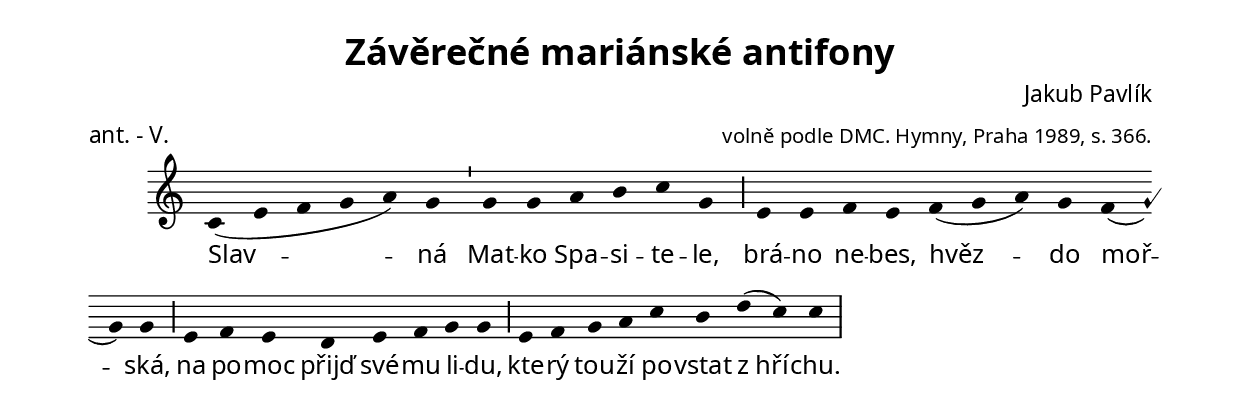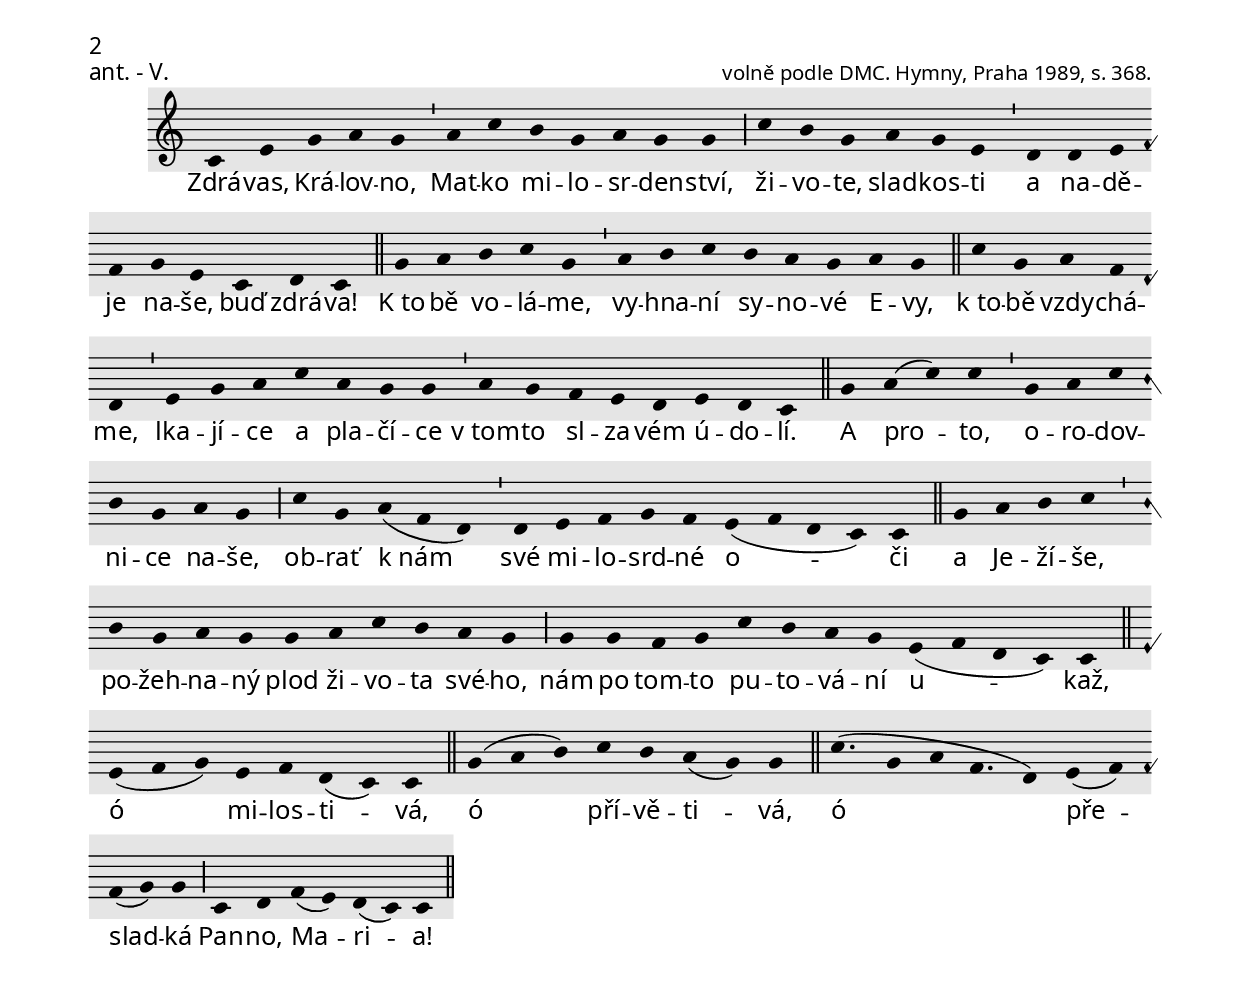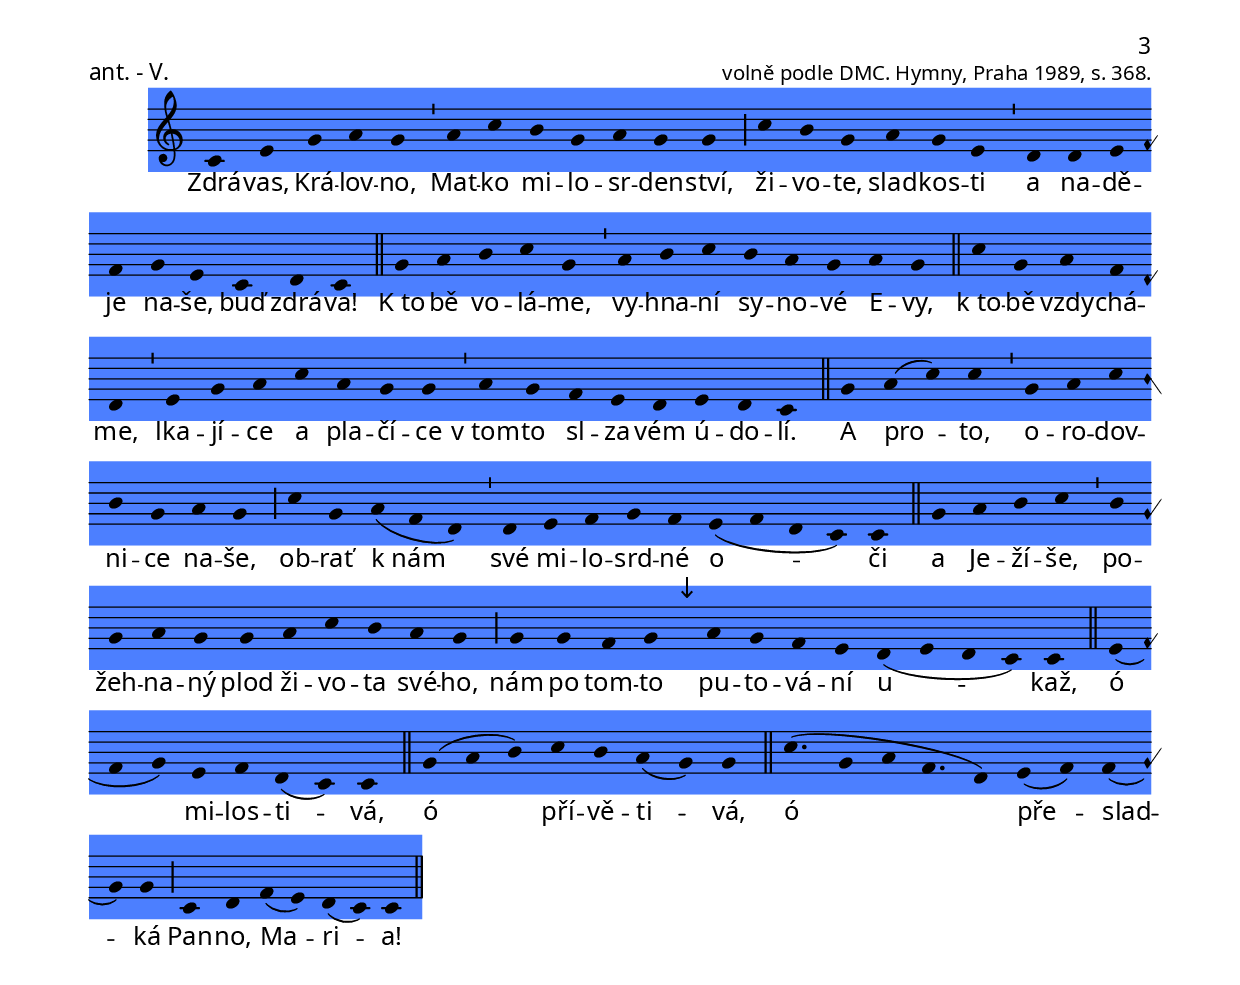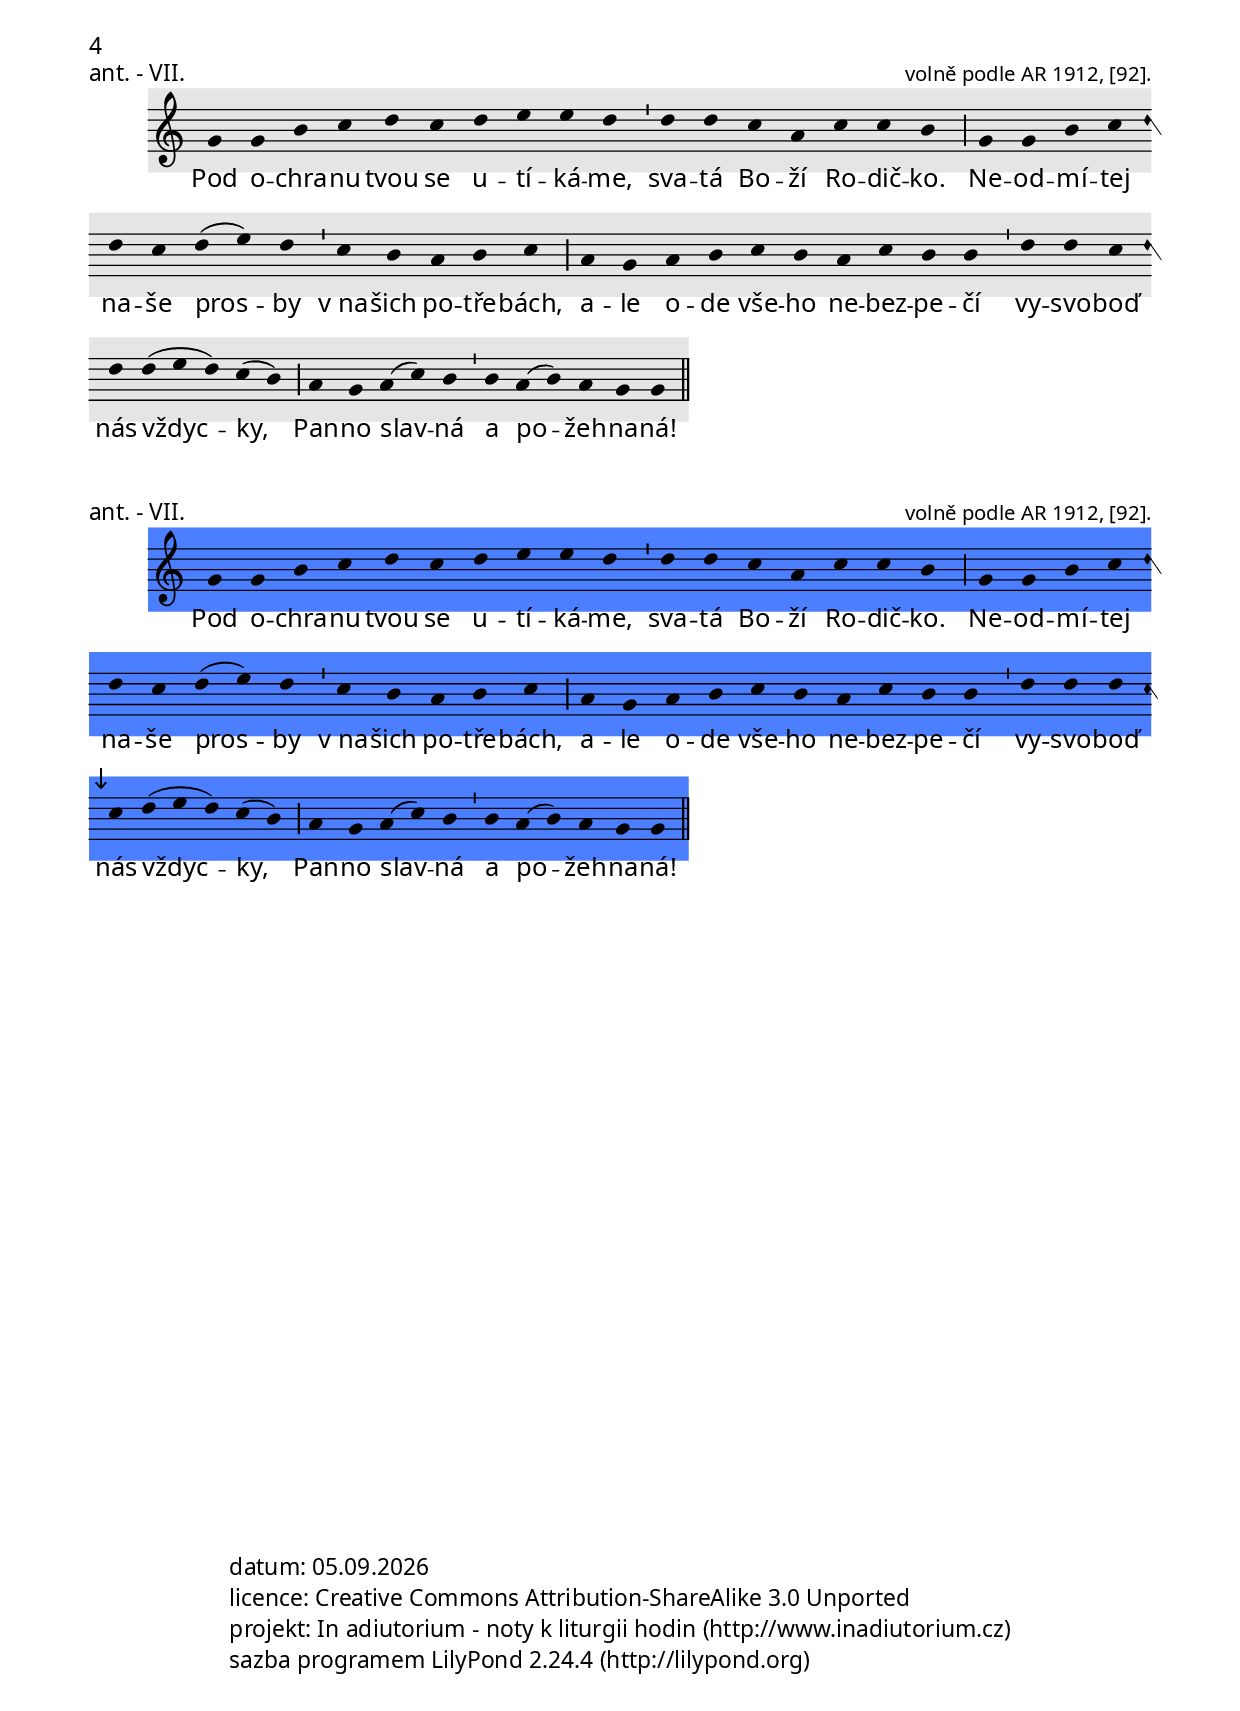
\version "2.17.24"

\header {
  title = "Závěrečné mariánské antifony"
  composer = "Jakub Pavlík"
}

\include "spolecne.ly"

\score {
  \relative c' {
    \choralniRezim
    c4( e f g a) g \barMin g g a b c g \barMaior
    e e f e f( g a) g f( g) g \barMaior
    e f e d e f g g \barMaior
    e f g a c b d( c) c \barMax
  }
  \addlyrics {
    Slav -- ná Mat -- ko Spa -- si -- te -- le,
    brá -- no ne -- bes, hvěz -- do moř -- ská,
    na po -- moc přijď své -- mu li -- du,
    kte -- rý tou -- ží po -- vstat z_hří -- chu.

    Při -- ja -- las zvěst Gab -- ri -- e -- la,
    po -- ro -- di -- las své -- ho Tvůr -- ce,
    pan -- nou jsi být ne -- pře -- sta -- la
    -_ce -- lý ve -- smír nad tím žas -- ne.

    Smi -- luj se nad hříš -- ným svě -- tem.
  }
  \header {
    fons_externus = "volně podle DMC. Hymny, Praha 1989, s. 366."
    quid = "ant."
    modus = "V"
    differentia = ""
    psalmus = ""
    id = "alma"
    piece = \markup {\sestavTitulekBezZalmu}
  }
}

\pageBreak

\score {
  \relative c' {
    \zvyraznovacSedy
    \choralniRezim
    c4 e g a g \barMin
    a c b g a g g \barMaior
    c b g a g e \barMin
    d d e f g e c d c \barFinalis

    g' a b c g \barMin
    a b c b a g a g \barFinalis
    c g a f d \barMin
    e g a c a g g \barMin
    a g f e d e d c \barFinalis

    g' a( c) c \barMin g a c b g a g \barMaior
    c g a( f d) \barMin d e f g f e( f d c) c \barFinalis

    g' a b c \barMin b g a g g a c b a g \barMaior
    g g f g c b a g e( f d c) c \barFinalis

    e( f g) e f d( c) c \barFinalis

    g'( a b) c b a( g) g \barFinalis

    c4.( g4 a f4. d4) e( f) f( g) g \barMaior
    c, d f( e) d( c) c \barFinalis
  }
  \addlyrics {
    Zdrá -- vas, Krá -- lov -- no,
    Mat -- ko mi -- lo -- sr -- den -- ství,
    ži -- vo -- te, slad -- kos -- ti
    a na -- dě -- je na -- še, buď zdrá -- va!

    K_to -- bě vo -- lá -- me,
    vy -- hna -- ní sy -- no -- vé E -- vy,

    k_to -- bě vzdy -- chá -- me,
    lka -- jí -- ce a pla -- čí -- ce
    v_tom -- to sl -- za -- vém ú -- do -- lí.

    A pro -- to, o -- ro -- dov -- ni -- ce na -- še,
    ob -- rať k_nám své mi -- lo -- srd -- né o -- či

    a Je -- ží -- še,
    po -- žeh -- na -- ný plod ži -- vo -- ta své -- ho,
    nám po tom -- to pu -- to -- vá -- ní u -- kaž,

    ó mi -- los -- ti -- vá,

    ó pří -- vě -- ti -- vá,

    ó pře -- slad -- ká Pan -- no, Ma -- ri -- a!
  }
  \header {
    fons_externus = "volně podle DMC. Hymny, Praha 1989, s. 368."
    quid = "ant."
    modus = "V"
    differentia = ""
    psalmus = ""
    poet = "Jednotný kancionál (30. vyd., 2004) 007"
    id = "salve"
    piece = \markup {\sestavTitulekBezZalmu}
  }
}

\score {
  \relative c' {
    \zvyraznovacModry
    \choralniRezim
    c4 e g a g \barMin
    a c b g a g g \barMaior
    c b g a g e \barMin
    d d e f g e c d c \barFinalis

    g' a b c g \barMin
    a b c b a g a g \barFinalis
    c g a f d \barMin
    e g a c a g g \barMin
    a g f e d e d c \barFinalis

    g' a( c) c \barMin g a c b g a g \barMaior
    c g a( f d) \barMin d e f g f e( f d c) c \barFinalis

    g' a b c \barMin b g a g g a c b a g \barMaior
    g g f g \mark\sipka a g f e d( e d c) c \barFinalis

    e( f g) e f d( c) c \barFinalis

    g'( a b) c b a( g) g \barFinalis

    c4.( g4 a f4. d4) e( f) f( g) g \barMaior
    c, d f( e) d( c) c \barFinalis
  }
  \addlyrics {
    Zdrá -- vas, Krá -- lov -- no,
    Mat -- ko mi -- lo -- sr -- den -- ství,
    ži -- vo -- te, slad -- kos -- ti
    a na -- dě -- je na -- še, buď zdrá -- va!

    K_to -- bě vo -- lá -- me,
    vy -- hna -- ní sy -- no -- vé E -- vy,

    k_to -- bě vzdy -- chá -- me,
    lka -- jí -- ce a pla -- čí -- ce
    v_tom -- to sl -- za -- vém ú -- do -- lí.

    A pro -- to, o -- ro -- dov -- ni -- ce na -- še,
    ob -- rať k_nám své mi -- lo -- srd -- né o -- či

    a Je -- ží -- še,
    po -- žeh -- na -- ný plod ži -- vo -- ta své -- ho,
    nám po tom -- to pu -- to -- vá -- ní u -- kaž,

    ó mi -- los -- ti -- vá,

    ó pří -- vě -- ti -- vá,

    ó pře -- slad -- ká Pan -- no, Ma -- ri -- a!
  }
  \header {
    fons_externus = "volně podle DMC. Hymny, Praha 1989, s. 368."
    quid = "ant."
    modus = "V"
    differentia = ""
    psalmus = ""
    poet = "Jednotný kancionál (30. vyd., 2004) 007"
    id = "salve"
    piece = \markup {\sestavTitulekBezZalmu}
  }
}

\pageBreak

\score {
  \relative c'' {
    \zvyraznovacSedy
    \choralniRezim
    g4 g b c d c d e e d \barMin
    d d c a c c b \barMaior
    g g b c d c d( e) d \barMin
    c b a b c \barMaior
    a g a b c b a c b b \barMin
    d d c d d( e d) c( b) \barMaior
    a g a( c) b \barMin b a( b) a g g \barFinalis
  }
  \addlyrics {
    Pod o -- chra -- nu tvou se u -- tí -- ká -- me,
    sva -- tá Bo -- ží Ro -- dič -- ko.
    Ne -- od -- mí -- tej na -- še pros -- by
    v_na -- šich po -- tře -- bách,
    a -- le o -- de vše -- ho ne -- bez -- pe -- čí
    vy -- svo -- boď nás vždyc -- ky,
    Pan -- no slav -- ná a po -- žeh -- na -- ná!
  }
  \header {
    fons_externus = "volně podle AR 1912, [92]."
    quid = "ant."
    modus = "VII"
    differentia = ""
    psalmus = ""
    poet = "Jednotný kancionál (30. vyd., 2004) 008 - jen první část, odpovídající tomu, co jako text mariánské antifony uvádí DMC"
    id = "subtuum"
    piece = \markup {\sestavTitulekBezZalmu}
  }
}

\score {
  \relative c'' {
    \zvyraznovacModry
    \choralniRezim
    g4 g b c d c d e e d \barMin
    d d c a c c b \barMaior
    g g b c d c d( e) d \barMin
    c b a b c \barMaior
    a g a b c b a c b b \barMin
    d d d \mark\sipka c d( e d) c( b) \barMaior
    a g a( c) b \barMin b a( b) a g g \barFinalis
  }
  \addlyrics {
    Pod o -- chra -- nu tvou se u -- tí -- ká -- me,
    sva -- tá Bo -- ží Ro -- dič -- ko.
    Ne -- od -- mí -- tej na -- še pros -- by
    v_na -- šich po -- tře -- bách,
    a -- le o -- de vše -- ho ne -- bez -- pe -- čí
    vy -- svo -- boď nás vždyc -- ky,
    Pan -- no slav -- ná a po -- žeh -- na -- ná!
  }
  \header {
    fons_externus = "volně podle AR 1912, [92]."
    quid = "ant."
    modus = "VII"
    differentia = ""
    psalmus = ""
    poet = "Jednotný kancionál (30. vyd., 2004) 008 - jen první část, odpovídající tomu, co jako text mariánské antifony uvádí DMC"
    id = "subtuum"
    piece = \markup {\sestavTitulekBezZalmu}
  }
}